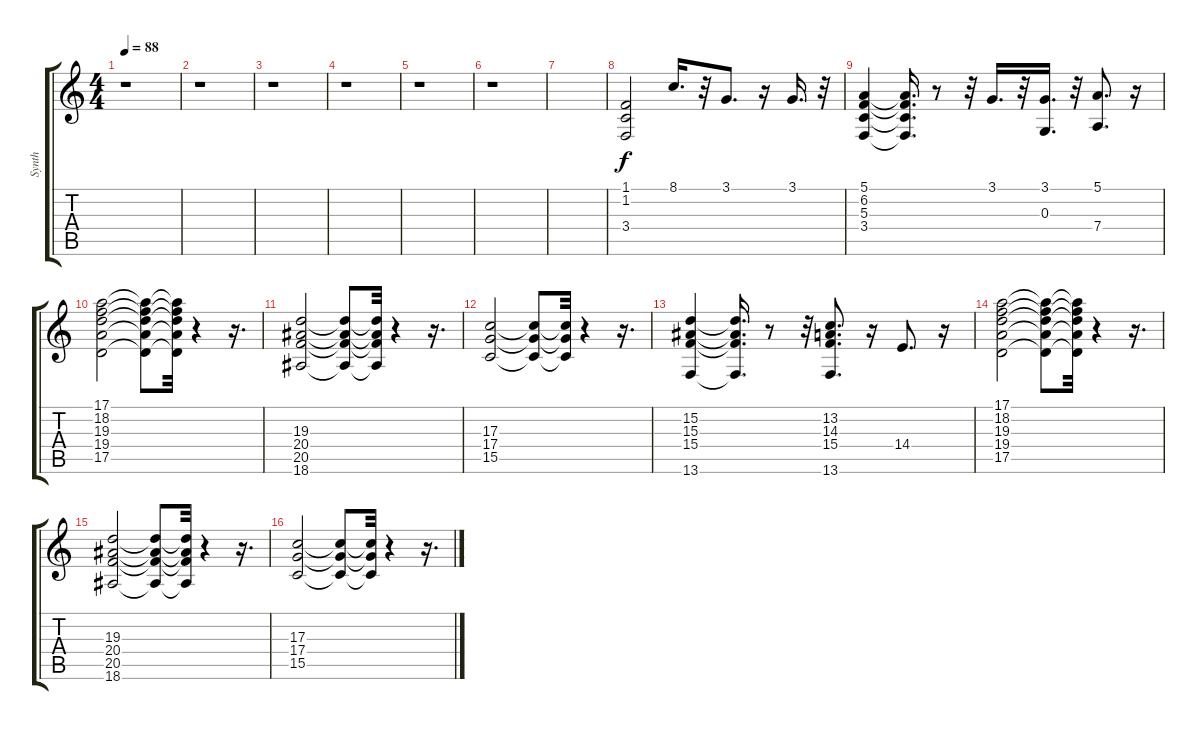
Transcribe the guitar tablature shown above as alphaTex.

\track ("Synth" "Synth") {instrument synthstrings1}
\staff {score tabs}
\tuning (E4 B3 G3 D3 A2 E2) {hide}
\ts (4 4)
\tempo 88
\clef g2
\ks c
r.1{dy f} |
r.1 |
r.1 |
r.1 |
r.1 |
r.1 |
|
(1.1 1.2 3.4).2 8.1.16{d} r.32 3.1.8{d} r.16 3.1.16{d} r.32 |
(5.1 6.2 5.3 3.4).4 (5.1{t} 6.2{t} 5.3{t} 3.4{t}).16{d} r.8 r.32 3.1.16{d} r.32 (3.1 0.3).16{d} r.32 (5.1 7.4).8{d} r.16 |
(17.1 18.2 19.3 19.4 17.5).2 (17.1{t} 18.2{t} 19.3{t} 19.4{t} 17.5{t}).8 (17.1{t} 18.2{t} 19.3{t} 19.4{t} 17.5{t}).32 r.4 r.16{d} |
(19.3 20.4 20.5 18.6).2 (19.3{t} 20.4{t} 20.5{t} 18.6{t}).8 (19.3{t} 20.4{t} 20.5{t} 18.6{t}).32 r.4 r.16{d} |
(17.3 17.4 15.5).2 (17.3{t} 17.4{t} 15.5{t}).8 (17.3{t} 17.4{t} 15.5{t}).32 r.4 r.16{d} |
(15.2 15.3 15.4 13.6).4 (15.2{t} 15.3{t} 15.4{t} 13.6{t}).16{d} r.8 r.32 (13.2 14.3 15.4 13.6).8{d} r.16 14.4.8{d} r.16 |
(17.1 18.2 19.3 19.4 17.5).2 (17.1{t} 18.2{t} 19.3{t} 19.4{t} 17.5{t}).8 (17.1{t} 18.2{t} 19.3{t} 19.4{t} 17.5{t}).32 r.4 r.16{d} |
(19.3 20.4 20.5 18.6).2 (19.3{t} 20.4{t} 20.5{t} 18.6{t}).8 (19.3{t} 20.4{t} 20.5{t} 18.6{t}).32 r.4 r.16{d} |
(17.3 17.4 15.5).2 (17.3{t} 17.4{t} 15.5{t}).8 (17.3{t} 17.4{t} 15.5{t}).32 r.4 r.16{d}
